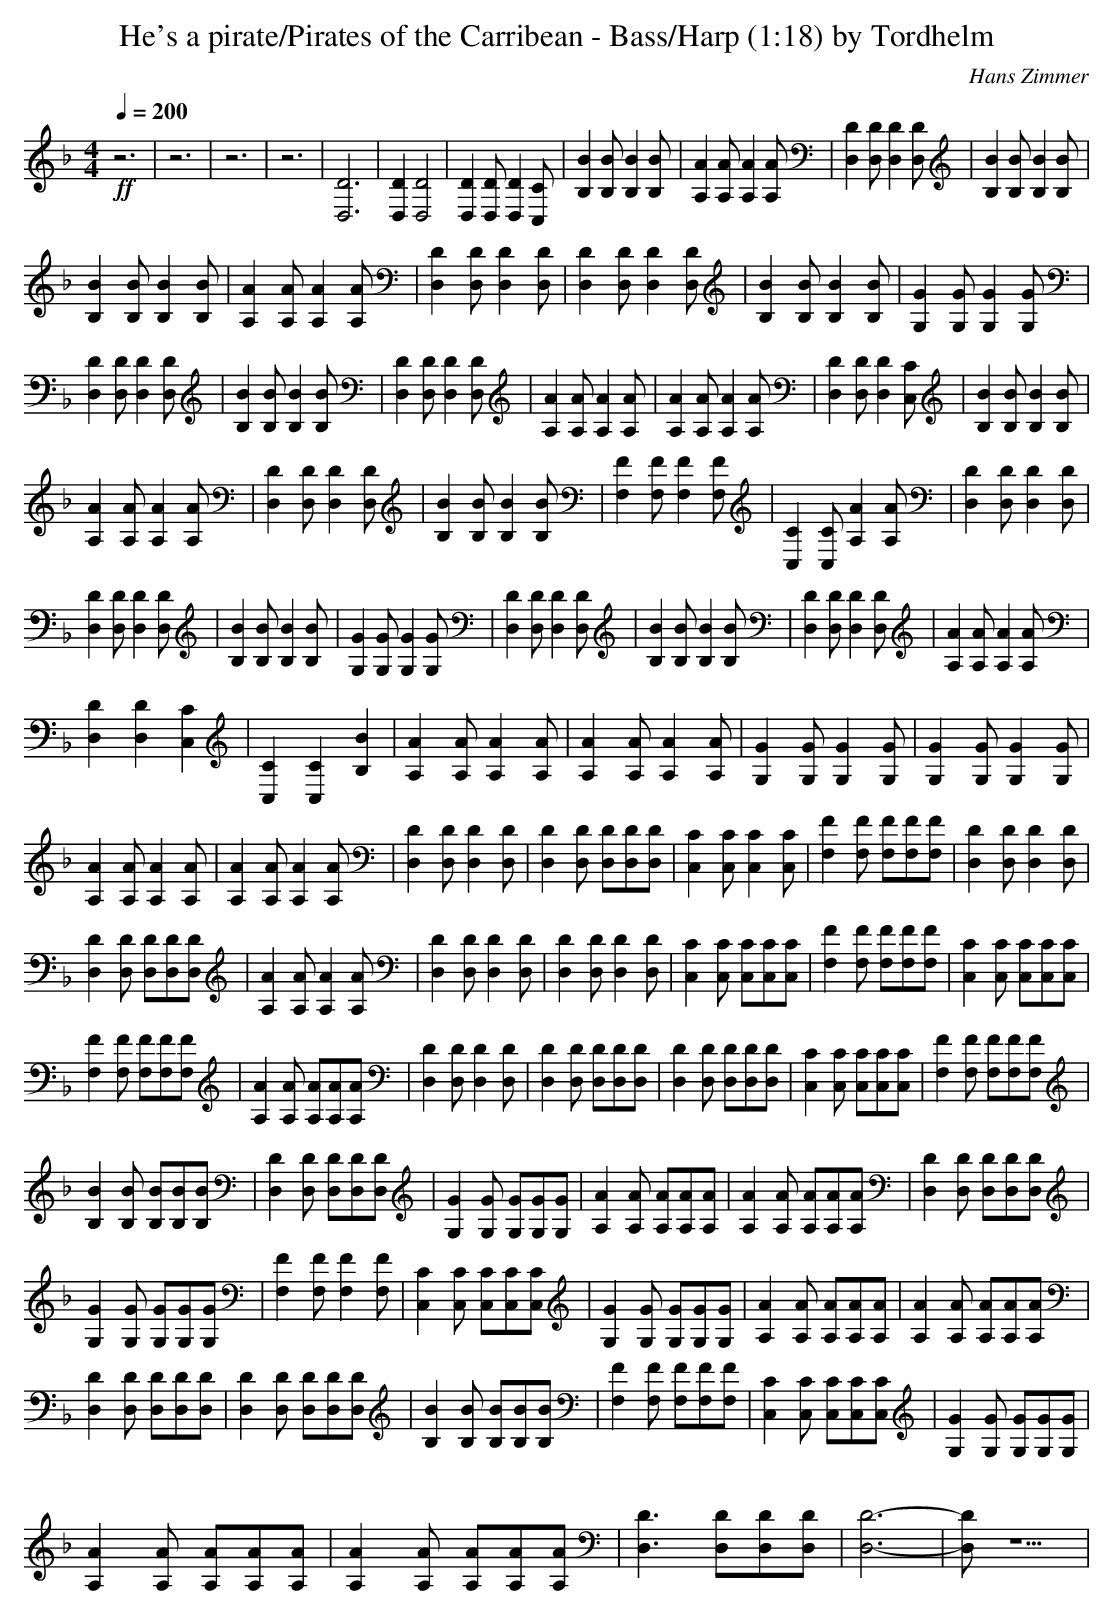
X:1
T:He's a pirate/Pirates of the Carribean - Bass/Harp (1:18) by Tordhelm
C:Hans Zimmer
Q:1/4=200
M:4/4
L:1/8
K:F
+ff+
z6 |z6 |z6 |z6 |[D,6D6] |[D,2D2] [D,4D4] |[D,2D2] [D,D] [D2D,2] [C,C] |[B,2B2] [B,B] [B,2B2] [B,B] |[A,2A2] [A,A] [A,2A2] [A,A] |[D,2D2] [D,D] [D2D,2] [DD,] |[B,2B2] [B,B] [B,2B2] [B,B] |
[B,2B2] [B,B] [B,2B2] [B,B] |[A,2A2] [A,A] [A,2A2] [A,A] |[D,2D2] [D,D] [D,2D2] [D,D] |[D,2D2] [D,D] [D,2D2] [D,D] |[B,2B2] [B,B] [B,2B2] [B,B] |[G,2G2] [G,G] [G,2G2] [G,G] |
[D,2D2] [D,D] [D,2D2] [D,D] |[B,2B2] [B,B] [B,2B2] [B,B] |[D,2D2] [D,D] [D,2D2] [D,D] |[A,2A2] [A,A] [A,2A2] [A,A] |[A,2A2] [A,A] [A,2A2] [A,A] |[D,2D2] [D,D] [D,2D2] [C,C] |[B,2B2] [B,B] [B,2B2] [B,B] |
[A,2A2] [A,A] [A,2A2] [A,A] |[D,2D2] [D,D] [D,2D2] [D,D] |[B,2B2] [B,B] [B,2B2] [B,B] |[F,2F2] [F,F] [F,2F2] [F,F] |[C,2C2] [C,C] [A,2A2] [A,A] |[D,2D2] [D,D] [D,2D2] [D,D] |
[D,2D2] [D,D] [D,2D2] [D,D] |[B,2B2] [B,B] [B,2B2] [B,B] |[G,2G2] [G,G] [G,2G2] [G,G] |[D,2D2] [D,D] [D,2D2] [D,D] |[B,2B2] [B,B] [B,2B2] [B,B] |[D,2D2] [D,D] [D,2D2] [D,D] |[A,2A2] [A,A] [A,2A2] [A,A] |
[D,2D2] [D,2D2] [C,2C2] |[C,2C2] [C,2C2] [B,2B2] |[A,2A2] [A,A] [A,2A2] [A,A] |[A,2A2] [A,A] [A,2A2] [A,A] |[G,2G2] [G,G] [G,2G2] [G,G] |[G,2G2] [G,G] [G,2G2] [GG,] |
[A,2A2] [A,A] [A,2A2] [A,A] |[A,2A2] [A,A] [A,2A2] [A,A] |[D,2D2] [D,D] [D,2D2] [D,D] |[D,2D2] [D,D] [D,D][D,D][D,D] |[C,2C2] [C,C] [C,2C2] [C,C] |[F,2F2] [F,F] [F,F][F,F][F,F] |[D,2D2] [D,D] [D,2D2] [D,D] |
[D,2D2] [D,D] [D,D][D,D][D,D] |[A,2A2] [A,A] [A,2A2] [A,A] |[D,2D2] [D,D] [D,2D2] [D,D] |[D,2D2] [D,D] [D,2D2] [D,D] |[C,2C2] [C,C] [C,C][C,C][C,C] |[F,2F2] [F,F] [F,F][F,F][F,F] |[C,2C2] [C,C] [C,C][C,C][C,C] |
[F,2F2] [F,F] [F,F][F,F][F,F] |[A,2A2] [A,A] [A,A][A,A][A,A] |[D,2D2] [D,D] [D,2D2] [D,D] |[D,2D2] [D,D] [D,D][D,D][D,D] |[D,2D2] [D,D] [D,D][D,D][D,D] |[C,2C2] [C,C] [C,C][C,C][C,C] |[F,2F2] [F,F] [F,F][F,F][F,F] |
[B,2B2] [B,B] [B,B][B,B][B,B] |[D,2D2] [D,D] [D,D][DD,][D,D] |[G,2G2] [G,G] [G,G][G,G][G,G] |[A,2A2] [A,A] [A,A][A,A][A,A] |[A,2A2] [A,A] [A,A][A,A][A,A] |[D,2D2] [D,D] [D,D][D,D][D,D] |
[G,2G2] [G,G] [G,G][G,G][G,G] |[F,2F2] [F,F] [F,2F2] [F,F] |[C,2C2] [C,C] [C,C][C,C][C,C] |[G,2G2] [G,G] [G,G][G,G][G,G] |[A,2A2] [A,A] [A,A][A,A][A,A] |[A,2A2] [A,A] [A,A][A,A][A,A] |
[D,2D2] [D,D] [D,D][D,D][D,D] |[D,2D2] [D,D] [D,D][D,D][D,D] |[B,2B2] [B,B] [B,B][B,B][B,B] |[F,2F2] [F,F] [F,F][F,F][F,F] |[C,2C2] [C,C] [C,C][C,C][C,C] |[G,2G2] [G,G] [G,G][G,G][G,G] |
[A,2A2] [A,A] [A,A][A,A][A,A] |[A,2A2] [A,A] [A,A][A,A][A,A] |[D,3D3] [D,D][D,D][D,D] |[D,6-D6-] |[D,D] z5  |
